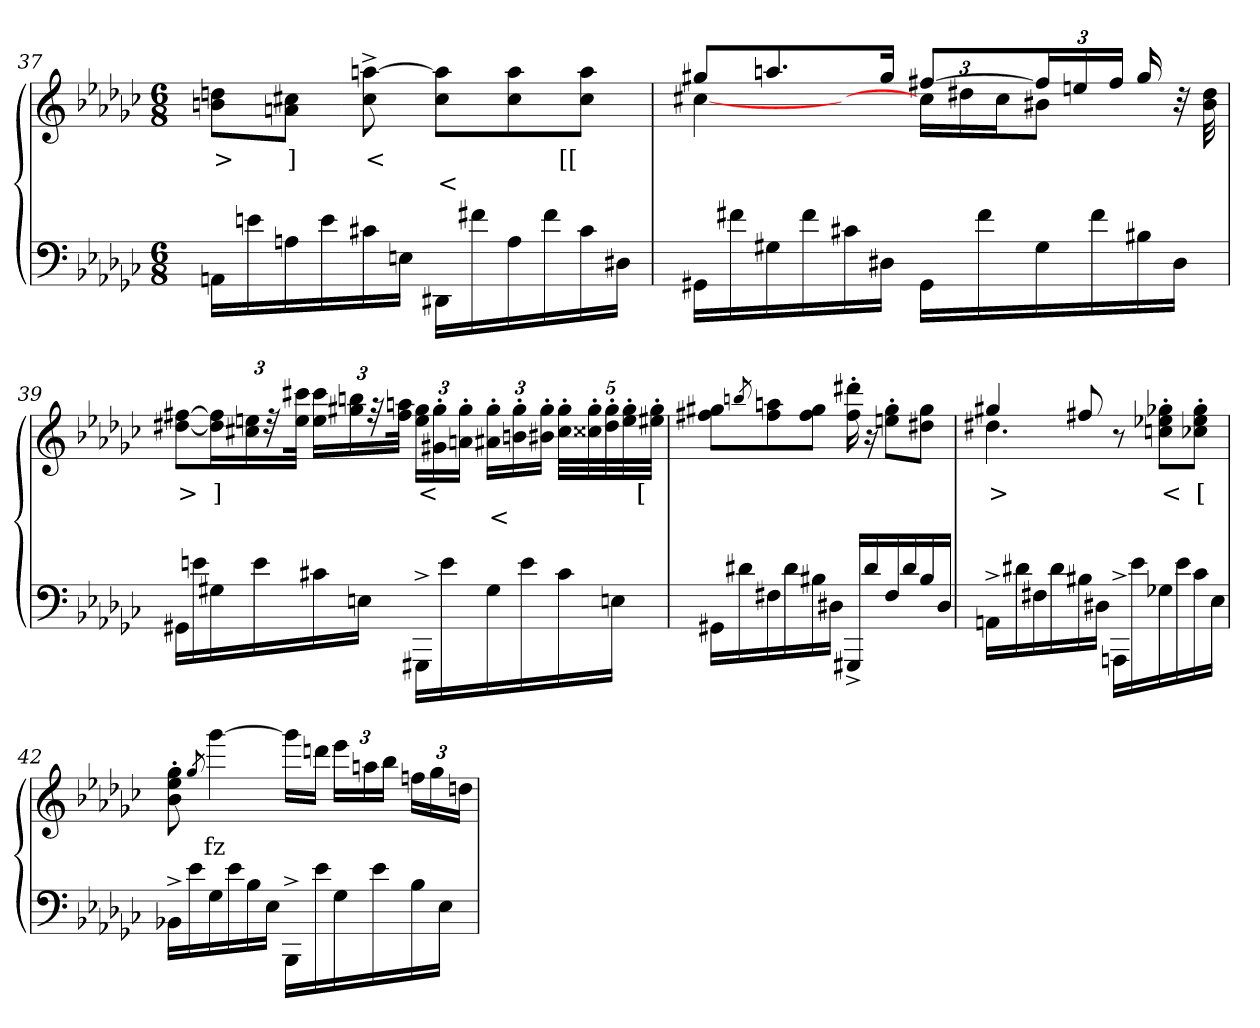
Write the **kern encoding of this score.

**kern	**kern	**text	**text
*part2	*part1	*part1	*part1
*staff2	*staff1	*staff1	*staff1
*clefF4	*clefG2	*	*
*k[b-e-a-d-g-c-]	*k[b-e-a-d-g-c-]	*	*
*M6/8	*M6/8	*	*
=37	=37	=37	=37
16AAnLL	8ddn 8bnL	>	.
16en	.	.	.
16An	8cc#X 8anJ	]	.
16e	.	.	.
16c#X	[8aan^> 8cc#^>	<	.
16EnJJ	.	.	.
16DD#XLL	8aa] 8cc#L	.	<
16f#X	.	.	.
16A	8aa 8cc#	.	.
16f#	.	.	.
16c#	8aa 8cc#J	[[	.
16D#JJ	.	.	.
=38	=38	=38	=38
*	*^	*	*
16GG#XLL	8gg#XL	[4cc#X	.	.
16f#X	.	.	.	.
16G#	8.aan	.	.	.
16f#	.	.	.	.
16c#X	.	8ryy	.	.
16D#XJJ	16gg#Jk	.	.	.
16GG#LL	[8ff#XL	24cc#LL]	.	.
.	.	24dd#X	.	.
16f#	.	.	.	.
.	.	24cc#J	.	.
16G#	24ff#L]	8b#XJ	.	.
.	24een	.	.	.
16f#	.	.	.	.
.	24ff#JJ	.	.	.
16B#X	16gg#/	16ryy	.	.
16D#JJ	16ryy	32r	.	.
.	.	32dd# 32b#	.	.
*	*v	*v	*	*
=39	=39	=39	=39
16GG#XLL	[8ff#X [8dd#XL	>	.
16en	.	.	.
16G#	24ff#] 24dd#]L	]	.
.	24een 24cc#X	.	.
16e	.	.	.
.	48r	.	.
.	48ccc# 48eeJJk	.	.
16c#X	24ccc# 24eeLL	.	.
.	24bbn 24gg#X	.	.
16EnJJ	.	.	.
.	48r	.	.
.	48aan 48ff#JJk	.	.
16GGG#^>LL	24gg# 24eeLL	<	.
.	24gg#'> 24g#'>	.	.
16e	.	.	.
.	24gg#'> 24an'>JJ	.	.
16G#	24gg#'> 24a#X'>LL	.	<
.	24gg#'> 24bn'>	.	.
16e	.	.	.
.	24gg#'> 24b#X'>JJ	.	.
16c#	40gg#'> 40cc#'>LLL	.	.
.	40gg#'> 40cc##X'>	.	.
.	40gg#'> 40dd#'>	.	.
16EnJJ	.	.	.
.	40gg#'> 40ee'>	.	.
.	40gg#'> 40ee#X'>JJJ	[	.
=40	=40	=40	=40
16GG#XLL	8gg#X 8ff#XL	.	.
16d#X	.	.	.
.	8qbbn/	.	.
16F#X	8aan 8ff#	.	.
16d#	.	.	.
16B#X	8gg# 8ff#J	.	.
16D#JJ	.	.	.
16GGG#^>LL	16ddd#X'> 16ff#'>	.	.
16d#	16r	.	.
16F#	8gg#'> 8een'>L	.	.
16d#	.	.	.
16B#	8gg# 8dd#J	.	.
16D#JJ	.	.	.
=41	=41	=41	=41
*	*^	*	*
16AAn^>LL	4gg#X	4.dd#X	>	.
16d#X	.	.	.	.
16F#X	.	.	.	.
16d#	.	.	.	.
16B#X	8ff#X	.	.	.
16D#JJ	.	.	.	.
16AAAn^>LL	4.ryy	8r	.	.
16e-	.	.	.	.
16G-X	.	8gg-X'> 8ee-X'> 8ccn'>L	<	.
16e-	.	.	.	.
16c-	.	8gg-'> 8ee-'> 8cc-X'>J	[	.
16E-JJ	.	.	.	.
*	*v	*v	*	*
=42	=42	=42	=42
16BB-X^>LL	8gg-'> 8ee-'> 8b-'>	.	.
16e-	.	.	.
.	8qgg-/	.	.
16G-	[4ggg-	fz	.
16e-	.	.	.
16B-	.	.	.
16E-JJ	.	.	.
16BBB-^>LL	16ggg-LL]	.	.
16e-	16dddnJJ	.	.
16G-	24eee-LL	.	.
.	24aan	.	.
16e-	.	.	.
.	24bb-JJ	.	.
16B-	24ffnLL	.	.
.	24gg-	.	.
16E-JJ	.	.	.
.	24ddnJJ	.	.
=	=	=	=
*-	*-	*-	*-
